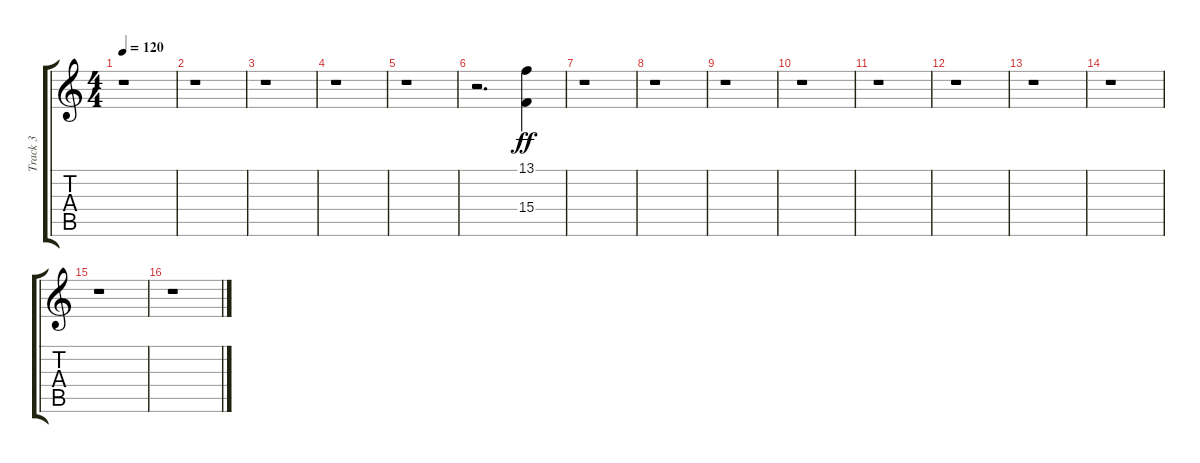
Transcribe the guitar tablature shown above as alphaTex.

\track ("Track 3" "Track 3") {instrument lead3calliope}
\staff {score tabs}
\tuning (E4 B3 G3 D3 A2 E2) {hide}
\ts (4 4)
\tempo 120
\clef g2
\ks c
r.1{dy ff instrument lead3calliope} |
r.1 |
r.1 |
r.1 |
r.1 |
r.2{d} (13.1 15.4).4 |
r.1 |
r.1 |
r.1 |
r.1 |
r.1 |
r.1 |
r.1 |
r.1 |
r.1 |
r.1
